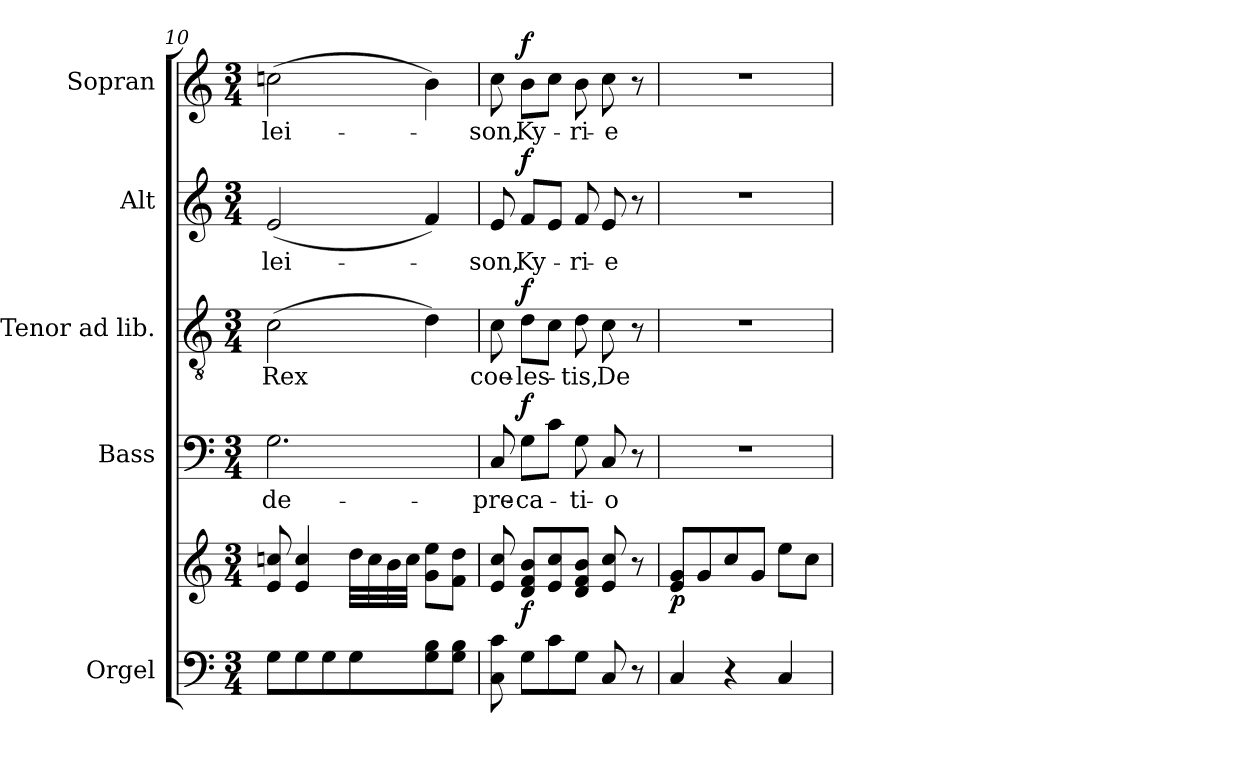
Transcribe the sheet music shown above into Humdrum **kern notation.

**kern	**kern	**dynam	**kern	**text	**dynam	**kern	**text	**dynam	**kern	**text	**dynam	**kern	**text	**dynam
*part5	*part5	*part5	*part4	*part4	*part4	*part3	*part3	*part3	*part2	*part2	*part2	*part1	*part1	*part1
*staff6	*staff5	*staff5/6	*staff4	*staff4	*staff4	*staff3	*staff3	*staff3	*staff2	*staff2	*staff2	*staff1	*staff1	*staff1
*I"Orgel	*	*	*I"Bass	*	*	*I"Tenor ad lib.	*	*	*I"Alt	*	*	*I"Sopran	*	*
*I'Org.	*	*	*I'B	*	*	*I'T	*	*	*I'A	*	*	*I'S	*	*
*clefF4	*clefG2	*	*clefF4	*	*	*clefGv2	*	*	*clefG2	*	*	*clefG2	*	*
*k[]	*k[]	*	*k[]	*	*	*k[]	*	*	*k[]	*	*	*k[]	*	*
*C:	*C:	*	*C:	*	*	*C:	*	*	*C:	*	*	*C:	*	*
*M3/4	*M3/4	*	*M3/4	*	*	*M3/4	*	*	*M3/4	*	*	*M3/4	*	*
=10	=10	=10	=10	=10	=10	=10	=10	=10	=10	=10	=10	=10	=10	=10
!	!	!	!	!LO:LY:b	!	!	!LO:LY:b	!	!	!LO:LY:b	!	!	!LO:LY:b	!
8G\L	8e/ 8ccn/	.	2.G\	de-	.	(>2c\	Rex	.	(<2e/	-lei-	.	(>2ccn\	-lei-	.
8G\	4e/ 4cc/	.	.	.	.	.	.	.	.	.	.	.	.	.
8G\	.	.	.	.	.	.	.	.	.	.	.	.	.	.
8G\	32dd\LLL	.	.	.	.	.	.	.	.	.	.	.	.	.
.	32cc\	.	.	.	.	.	.	.	.	.	.	.	.	.
.	32b\	.	.	.	.	.	.	.	.	.	.	.	.	.
.	32cc\JJJ	.	.	.	.	.	.	.	.	.	.	.	.	.
8G\ 8B\	8g\ 8ee\L	.	.	.	.	4d\)	.	.	4f/)	.	.	4b\)	.	.
8G\ 8B\J	8f\ 8dd\J	.	.	.	.	.	.	.	.	.	.	.	.	.
!!LO:PB:g=z
=11	=11	=11	=11	=11	=11	=11	=11	=11	=11	=11	=11	=11	=11	=11
!	!	!	!	!LO:LY:b	!	!	!LO:LY:b	!	!	!LO:LY:b	!	!	!LO:LY:b	!
8C\ 8c\	8e/ 8cc/	.	8C/	-pre-	.	8c\	coe-	.	8e/	-son,	.	8cc\	-son,	.
!	!	!LO:DY:b	!	!LO:LY:b	!LO:DY:a	!	!LO:LY:b	!LO:DY:a	!	!LO:LY:b	!LO:DY:a	!	!LO:LY:b	!LO:DY:a
8G\L	8d/ 8f/ 8b/L	f	8G\L	-ca-	f	8d\L	-les-	f	8f/L	Ky-	f	8b\L	Ky-	f
8c\	8e/ 8cc/	.	8c\J	.	.	8c\J	.	.	8e/J	.	.	8cc\J	.	.
!	!	!	!	!LO:LY:b	!	!	!LO:LY:b	!	!	!LO:LY:b	!	!	!LO:LY:b	!
8G\J	8d/ 8f/ 8b/J	.	8G\	-ti-	.	8d\	-tis,	.	8f/	-ri-	.	8b\	-ri-	.
!	!	!	!	!LO:LY:b	!	!	!LO:LY:b	!	!	!LO:LY:b	!	!	!LO:LY:b	!
8C/	8e/ 8cc/	.	8C/	-o-	.	8c\	De-	.	8e/	-e	.	8cc\	-e	.
8r	8r	.	8r	.	.	8r	.	.	8r	.	.	8r	.	.
=12	=12	=12	=12	=12	=12	=12	=12	=12	=12	=12	=12	=12	=12	=12
!	!	!LO:DY:b	!	!	!	!	!	!	!	!	!	!	!	!
4C/	8e/ 8g/L	p	2.r	.	.	2.r	.	.	2.r	.	.	2.r	.	.
.	8g/	.	.	.	.	.	.	.	.	.	.	.	.	.
4r	8cc/	.	.	.	.	.	.	.	.	.	.	.	.	.
.	8g/J	.	.	.	.	.	.	.	.	.	.	.	.	.
4C/	8ee\L	.	.	.	.	.	.	.	.	.	.	.	.	.
.	8cc\J	.	.	.	.	.	.	.	.	.	.	.	.	.
=	=	=	=	=	=	=	=	=	=	=	=	=	=	=
*-	*-	*-	*-	*-	*-	*-	*-	*-	*-	*-	*-	*-	*-	*-
